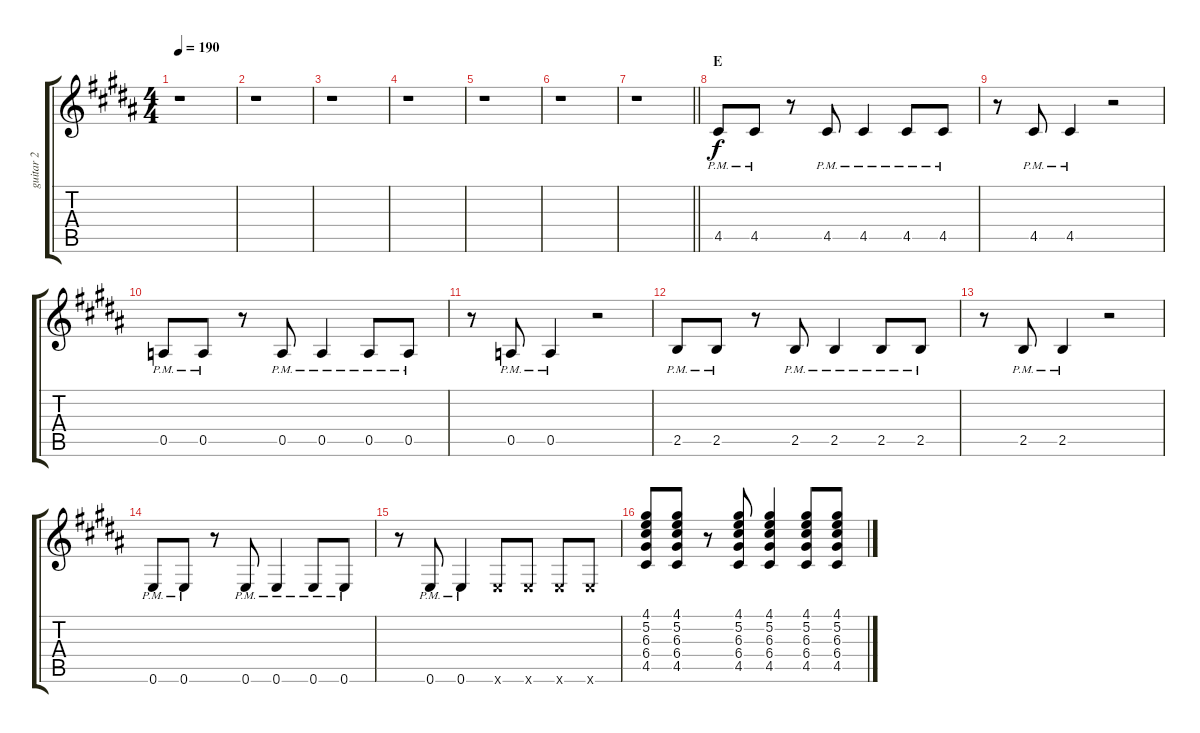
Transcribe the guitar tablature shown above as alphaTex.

\track ("guitar 2" "guitar 2") {instrument distortionguitar}
\staff {score tabs}
\tuning (E4 B3 G3 D3 A2 E2) {hide}
\ts (4 4)
\tempo 190
\clef g2
\ks b
r.1{dy f} |
r.1 |
r.1 |
r.1 |
r.1 |
r.1 |
\barLineRight lightlight
r.1 |
\section ("" "E")
4.5{pm}.8 4.5{pm}.8 r.8 4.5{pm}.8 4.5{pm}.4 4.5{pm}.8 4.5{pm}.8 |
r.8 4.5{pm}.8 4.5{pm}.4 r.2 |
0.5{pm}.8 0.5{pm}.8 r.8 0.5{pm}.8 0.5{pm}.4 0.5{pm}.8 0.5{pm}.8 |
r.8 0.5{pm}.8 0.5{pm}.4 r.2 |
2.5{pm}.8 2.5{pm}.8 r.8 2.5{pm}.8 2.5{pm}.4 2.5{pm}.8 2.5{pm}.8 |
r.8 2.5{pm}.8 2.5{pm}.4 r.2 |
0.6{pm}.8 0.6{pm}.8 r.8 0.6{pm}.8 0.6{pm}.4 0.6{pm}.8 0.6{pm}.8 |
r.8 0.6{pm}.8 0.6{pm}.4 0.6{x}.8 0.6{x}.8 0.6{x}.8 0.6{x}.8 |
(4.1 5.2 6.3 6.4 4.5).8 (4.1 5.2 6.3 6.4 4.5).8 r.8 (4.1 5.2 6.3 6.4 4.5).8 (4.1 5.2 6.3 6.4 4.5).4 (4.1 5.2 6.3 6.4 4.5).8 (4.1 5.2 6.3 6.4 4.5).8
